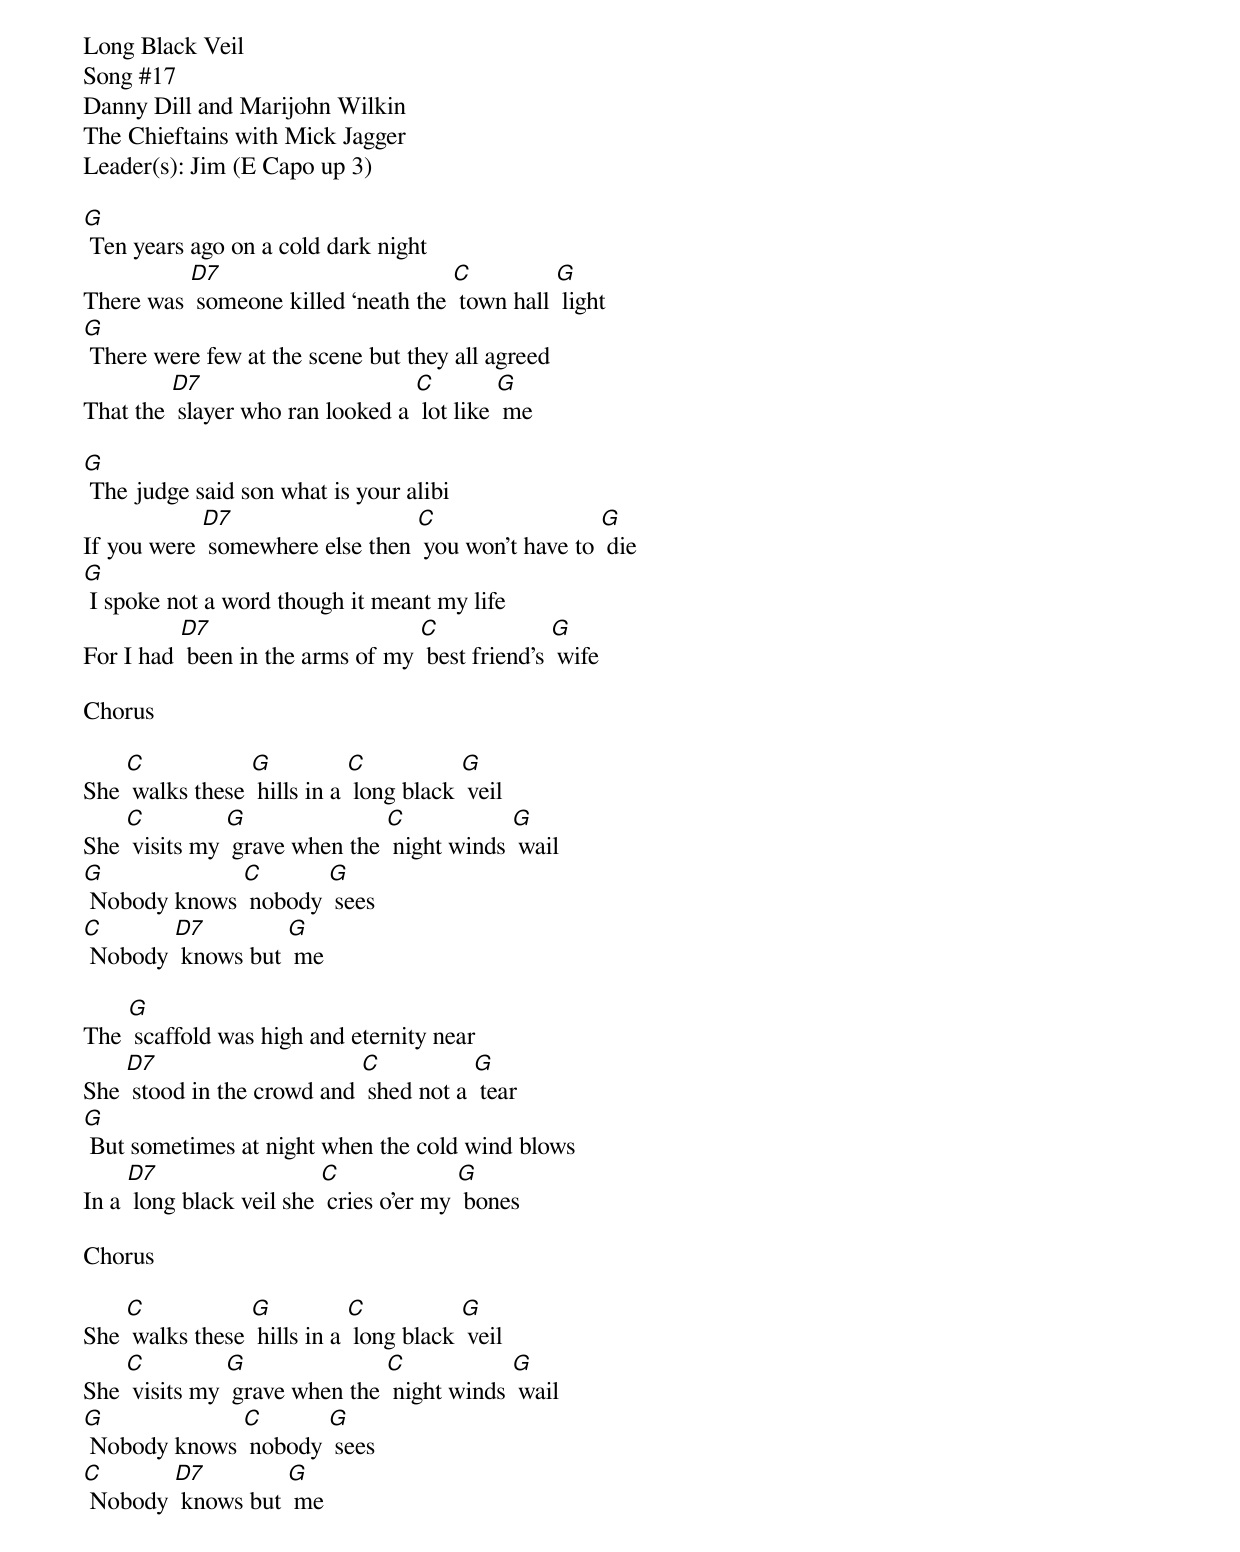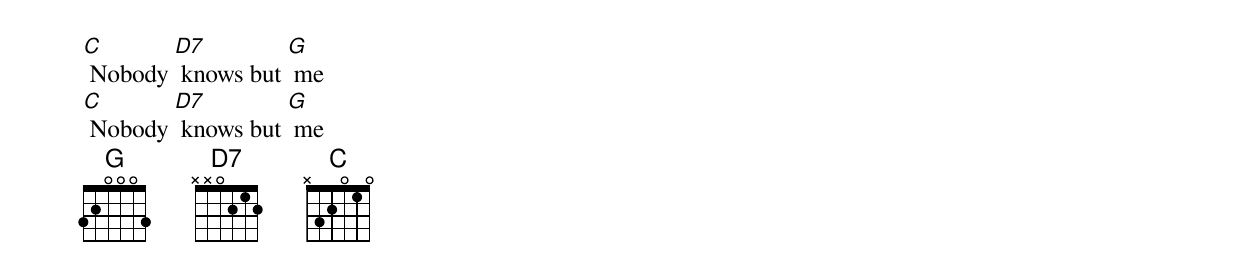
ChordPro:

Long Black Veil
Song #17
Danny Dill and Marijohn Wilkin
The Chieftains with Mick Jagger
Leader(s): Jim (E Capo up 3)

[G] Ten years ago on a cold dark night
There was [D7] someone killed ‘neath the [C] town hall [G] light
[G] There were few at the scene but they all agreed
That the [D7] slayer who ran looked a [C] lot like [G] me

[G] The judge said son what is your alibi
If you were [D7] somewhere else then [C] you won’t have to [G] die
[G] I spoke not a word though it meant my life
For I had [D7] been in the arms of my [C] best friend’s [G] wife

Chorus

She [C] walks these [G] hills in a [C] long black [G] veil
She [C] visits my [G] grave when the [C] night winds [G] wail
[G] Nobody knows [C] nobody [G] sees
[C] Nobody [D7] knows but [G] me

The [G] scaffold was high and eternity near
She [D7] stood in the crowd and [C] shed not a [G] tear
[G] But sometimes at night when the cold wind blows
In a [D7] long black veil she [C] cries o’er my [G] bones

Chorus

She [C] walks these [G] hills in a [C] long black [G] veil
She [C] visits my [G] grave when the [C] night winds [G] wail
[G] Nobody knows [C] nobody [G] sees
[C] Nobody [D7] knows but [G] me
[C] Nobody [D7] knows but [G] me
[C] Nobody [D7] knows but [G] me
